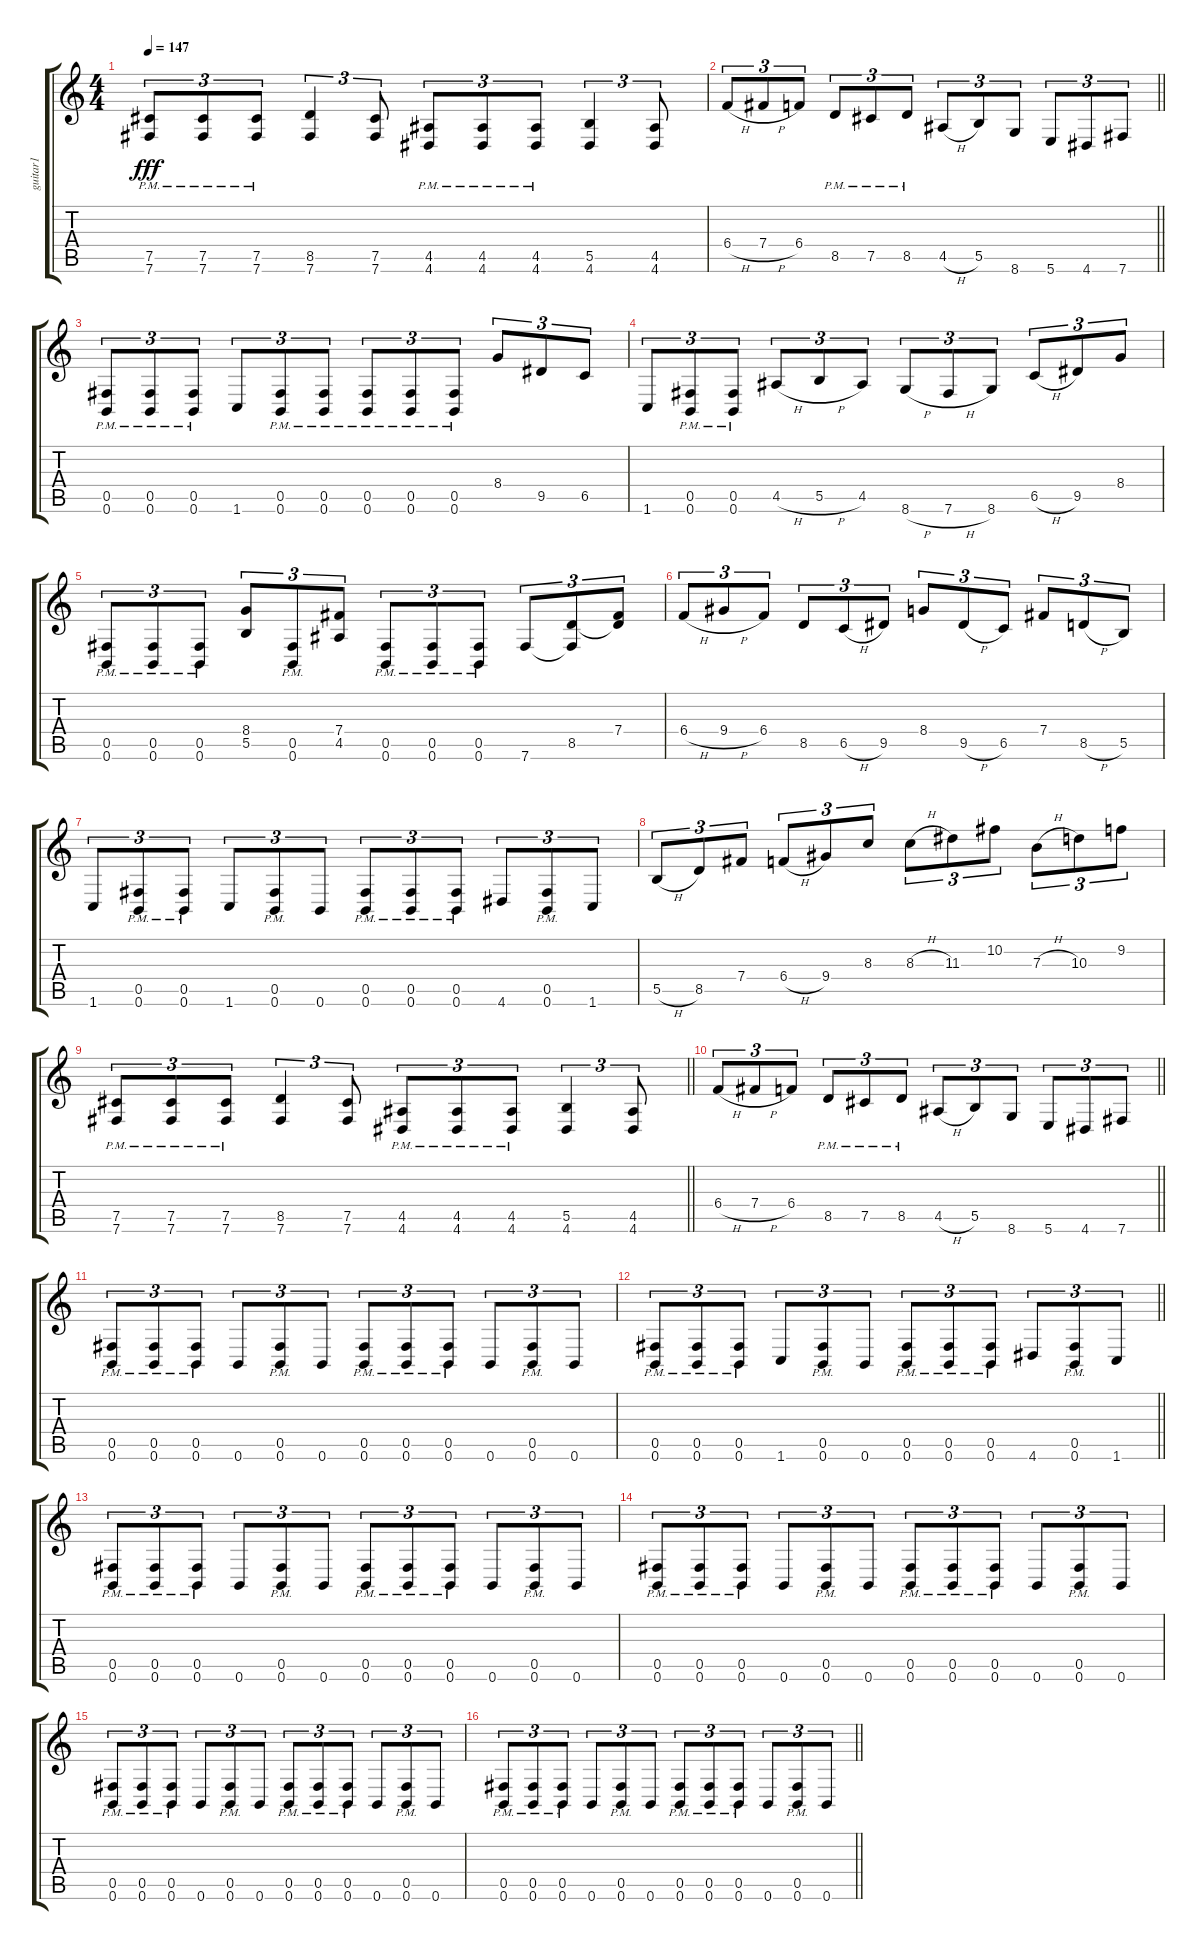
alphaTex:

\track ("guitar1" "guitar1") {instrument distortionguitar}
\staff {score tabs}
\tuning (Db4 Ab3 E3 B2 Gb2 B1) {hide}
\ts (4 4)
\tempo 147
\clef g2
\ks c
(7.5{pm} 7.6{pm}).8{tu (3 2) dy fff} (7.5{pm} 7.6{pm}).8{tu (3 2)} (7.5{pm} 7.6{pm}).8{tu (3 2)} (8.5 7.6).4{tu (3 2)} (7.5 7.6).8{tu (3 2)} (4.5{pm} 4.6{pm}).8{tu (3 2)} (4.5{pm} 4.6{pm}).8{tu (3 2)} (4.5{pm} 4.6{pm}).8{tu (3 2)} (5.5 4.6).4{tu (3 2)} (4.5 4.6).8{tu (3 2)} |
\barLineRight lightlight
6.4{h}.8{tu (3 2)} 7.4{h}.8{tu (3 2)} 6.4.8{tu (3 2)} 8.5{pm}.8{tu (3 2)} 7.5{pm}.8{tu (3 2)} 8.5{pm}.8{tu (3 2)} 4.5{h}.8{tu (3 2)} 5.5.8{tu (3 2)} 8.6.8{tu (3 2)} 5.6.8{tu (3 2)} 4.6.8{tu (3 2)} 7.6.8{tu (3 2)} |
\section ("" "")
(0.5{pm} 0.6{pm}).8{tu (3 2)} (0.5{pm} 0.6{pm}).8{tu (3 2)} (0.5{pm} 0.6{pm}).8{tu (3 2)} 1.6.8{tu (3 2)} (0.5{pm} 0.6{pm}).8{tu (3 2)} (0.5{pm} 0.6{pm}).8{tu (3 2)} (0.5{pm} 0.6{pm}).8{tu (3 2)} (0.5{pm} 0.6{pm}).8{tu (3 2)} (0.5{pm} 0.6{pm}).8{tu (3 2)} 8.4.8{tu (3 2)} 9.5.8{tu (3 2)} 6.5.8{tu (3 2)} |
1.6.8{tu (3 2)} (0.5{pm} 0.6{pm}).8{tu (3 2)} (0.5{pm} 0.6{pm}).8{tu (3 2)} 4.5{h}.8{tu (3 2)} 5.5{h}.8{tu (3 2)} 4.5.8{tu (3 2)} 8.6{h}.8{tu (3 2)} 7.6{h}.8{tu (3 2)} 8.6.8{tu (3 2)} 6.5{h}.8{tu (3 2)} 9.5.8{tu (3 2)} 8.4.8{tu (3 2)} |
(0.5{pm} 0.6{pm}).8{tu (3 2)} (0.5{pm} 0.6{pm}).8{tu (3 2)} (0.5{pm} 0.6{pm}).8{tu (3 2)} (8.4 5.5).8{tu (3 2)} (0.5{pm} 0.6{pm}).8{tu (3 2)} (7.4 4.5).8{tu (3 2)} (0.5{pm} 0.6{pm}).8{tu (3 2)} (0.5{pm} 0.6{pm}).8{tu (3 2)} (0.5{pm} 0.6{pm}).8{tu (3 2)} 7.6.8{tu (3 2)} (8.5 7.6{t}).8{tu (3 2)} (7.4 8.5{t}).8{tu (3 2)} |
6.4{h}.8{tu (3 2)} 9.4{h}.8{tu (3 2)} 6.4.8{tu (3 2)} 8.5.8{tu (3 2)} 6.5{h}.8{tu (3 2)} 9.5.8{tu (3 2)} 8.4.8{tu (3 2)} 9.5{h}.8{tu (3 2)} 6.5.8{tu (3 2)} 7.4.8{tu (3 2)} 8.5{h}.8{tu (3 2)} 5.5.8{tu (3 2)} |
1.6.8{tu (3 2)} (0.5{pm} 0.6{pm}).8{tu (3 2)} (0.5{pm} 0.6{pm}).8{tu (3 2)} 1.6.8{tu (3 2)} (0.5{pm} 0.6{pm}).8{tu (3 2)} 0.6.8{tu (3 2)} (0.5{pm} 0.6{pm}).8{tu (3 2)} (0.5{pm} 0.6{pm}).8{tu (3 2)} (0.5{pm} 0.6{pm}).8{tu (3 2)} 4.6.8{tu (3 2)} (0.5{pm} 0.6{pm}).8{tu (3 2)} 1.6.8{tu (3 2)} |
5.5{h}.8{tu (3 2)} 8.5.8{tu (3 2)} 7.4.8{tu (3 2)} 6.4{h}.8{tu (3 2)} 9.4.8{tu (3 2)} 8.3.8{tu (3 2)} 8.3{h}.8{tu (3 2)} 11.3.8{tu (3 2)} 10.2.8{tu (3 2)} 7.3{h}.8{tu (3 2)} 10.3.8{tu (3 2)} 9.2.8{tu (3 2)} |
\barLineRight lightlight
(7.5{pm} 7.6{pm}).8{tu (3 2)} (7.5{pm} 7.6{pm}).8{tu (3 2)} (7.5{pm} 7.6{pm}).8{tu (3 2)} (8.5 7.6).4{tu (3 2)} (7.5 7.6).8{tu (3 2)} (4.5{pm} 4.6{pm}).8{tu (3 2)} (4.5{pm} 4.6{pm}).8{tu (3 2)} (4.5{pm} 4.6{pm}).8{tu (3 2)} (5.5 4.6).4{tu (3 2)} (4.5 4.6).8{tu (3 2)} |
\barLineRight lightlight
6.4{h}.8{tu (3 2)} 7.4{h}.8{tu (3 2)} 6.4.8{tu (3 2)} 8.5{pm}.8{tu (3 2)} 7.5{pm}.8{tu (3 2)} 8.5{pm}.8{tu (3 2)} 4.5{h}.8{tu (3 2)} 5.5.8{tu (3 2)} 8.6.8{tu (3 2)} 5.6.8{tu (3 2)} 4.6.8{tu (3 2)} 7.6.8{tu (3 2)} |
\section ("" "")
(0.5{pm} 0.6{pm}).8{tu (3 2)} (0.5{pm} 0.6{pm}).8{tu (3 2)} (0.5{pm} 0.6{pm}).8{tu (3 2)} 0.6.8{tu (3 2)} (0.5{pm} 0.6{pm}).8{tu (3 2)} 0.6.8{tu (3 2)} (0.5{pm} 0.6{pm}).8{tu (3 2)} (0.5{pm} 0.6{pm}).8{tu (3 2)} (0.5{pm} 0.6{pm}).8{tu (3 2)} 0.6.8{tu (3 2)} (0.5{pm} 0.6{pm}).8{tu (3 2)} 0.6.8{tu (3 2)} |
\barLineRight lightlight
(0.5{pm} 0.6{pm}).8{tu (3 2)} (0.5{pm} 0.6{pm}).8{tu (3 2)} (0.5{pm} 0.6{pm}).8{tu (3 2)} 1.6.8{tu (3 2)} (0.5{pm} 0.6{pm}).8{tu (3 2)} 0.6.8{tu (3 2)} (0.5{pm} 0.6{pm}).8{tu (3 2)} (0.5{pm} 0.6{pm}).8{tu (3 2)} (0.5{pm} 0.6{pm}).8{tu (3 2)} 4.6.8{tu (3 2)} (0.5{pm} 0.6{pm}).8{tu (3 2)} 1.6.8{tu (3 2)} |
\section ("" "")
(0.5{pm} 0.6{pm}).8{tu (3 2)} (0.5{pm} 0.6{pm}).8{tu (3 2)} (0.5{pm} 0.6{pm}).8{tu (3 2)} 0.6.8{tu (3 2)} (0.5{pm} 0.6{pm}).8{tu (3 2)} 0.6.8{tu (3 2)} (0.5{pm} 0.6{pm}).8{tu (3 2)} (0.5{pm} 0.6{pm}).8{tu (3 2)} (0.5{pm} 0.6{pm}).8{tu (3 2)} 0.6.8{tu (3 2)} (0.5{pm} 0.6{pm}).8{tu (3 2)} 0.6.8{tu (3 2)} |
(0.5{pm} 0.6{pm}).8{tu (3 2)} (0.5{pm} 0.6{pm}).8{tu (3 2)} (0.5{pm} 0.6{pm}).8{tu (3 2)} 0.6.8{tu (3 2)} (0.5{pm} 0.6{pm}).8{tu (3 2)} 0.6.8{tu (3 2)} (0.5{pm} 0.6{pm}).8{tu (3 2)} (0.5{pm} 0.6{pm}).8{tu (3 2)} (0.5{pm} 0.6{pm}).8{tu (3 2)} 0.6.8{tu (3 2)} (0.5{pm} 0.6{pm}).8{tu (3 2)} 0.6.8{tu (3 2)} |
(0.5{pm} 0.6{pm}).8{tu (3 2)} (0.5{pm} 0.6{pm}).8{tu (3 2)} (0.5{pm} 0.6{pm}).8{tu (3 2)} 0.6.8{tu (3 2)} (0.5{pm} 0.6{pm}).8{tu (3 2)} 0.6.8{tu (3 2)} (0.5{pm} 0.6{pm}).8{tu (3 2)} (0.5{pm} 0.6{pm}).8{tu (3 2)} (0.5{pm} 0.6{pm}).8{tu (3 2)} 0.6.8{tu (3 2)} (0.5{pm} 0.6{pm}).8{tu (3 2)} 0.6.8{tu (3 2)} |
\barLineRight lightlight
(0.5{pm} 0.6{pm}).8{tu (3 2)} (0.5{pm} 0.6{pm}).8{tu (3 2)} (0.5{pm} 0.6{pm}).8{tu (3 2)} 0.6.8{tu (3 2)} (0.5{pm} 0.6{pm}).8{tu (3 2)} 0.6.8{tu (3 2)} (0.5{pm} 0.6{pm}).8{tu (3 2)} (0.5{pm} 0.6{pm}).8{tu (3 2)} (0.5{pm} 0.6{pm}).8{tu (3 2)} 0.6.8{tu (3 2)} (0.5{pm} 0.6{pm}).8{tu (3 2)} 0.6.8{tu (3 2)}
